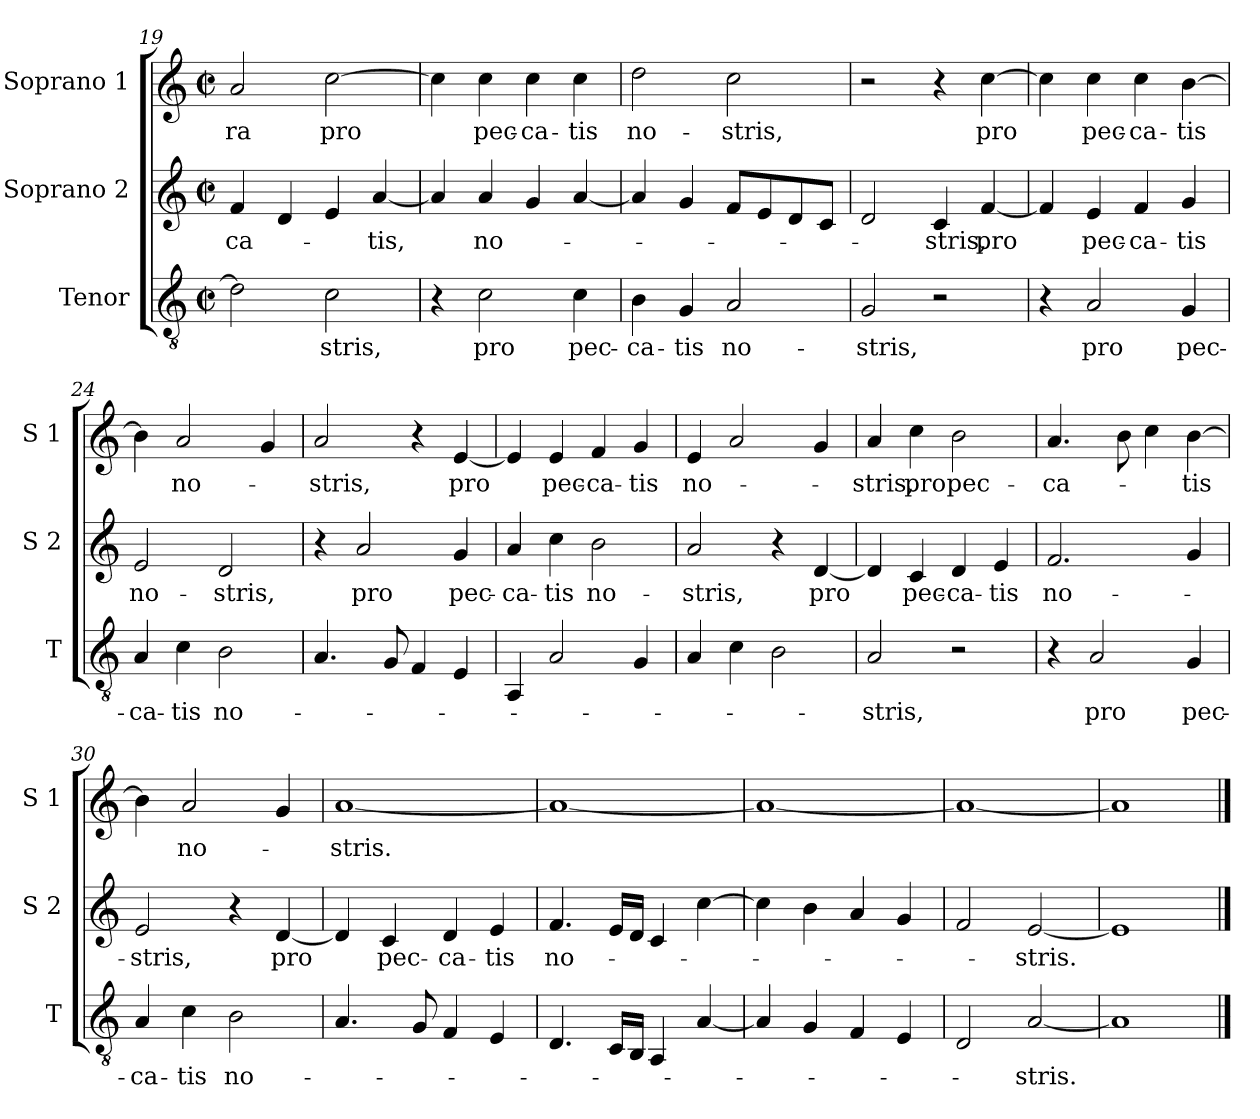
**kern	**text	**kern	**text	**kern	**text
*part3	*part3	*part2	*part2	*part1	*part1
*staff3	*staff3	*staff2	*staff2	*staff1	*staff1
*I"Tenor	*	*I"Soprano 2	*	*I"Soprano 1	*
*I'T	*	*I'S 2	*	*I'S 1	*
*clefGv2	*	*clefG2	*	*clefG2	*
*k[]	*	*k[]	*	*k[]	*
*C:	*	*C:	*	*C:	*
*M2/2	*	*M2/2	*	*M2/2	*
*met(c|)	*	*met(c|)	*	*met(c|)	*
=19	=19	=19	=19	=19	=19
!	!	!	!LO:LY:b	!	!LO:LY:b
2d\]	.	4f/	-ca-	2a/	-ra
.	.	4d/	.	.	.
!	!LO:LY:b	!	!	!	!LO:LY:b
2c\	-stris,	4e/	.	[2cc\	pro
!	!	!	!LO:LY:b	!	!
.	.	[4a/	-tis,	.	.
=20	=20	=20	=20	=20	=20
4r	.	4a/]	.	4cc\]	.
!	!LO:LY:b	!	!LO:LY:b	!	!LO:LY:b
2c\	pro	4a/	no-	4cc\	pec-
!	!	!	!	!	!LO:LY:b
.	.	4g/	.	4cc\	-ca-
!	!LO:LY:b	!	!	!	!LO:LY:b
4c\	pec-	[4a/	.	4cc\	-tis
!!LO:LB:g=z
=21	=21	=21	=21	=21	=21
!	!LO:LY:b	!	!	!	!LO:LY:b
4B\	-ca-	4a/]	.	2dd\	no-
!	!LO:LY:b	!	!	!	!
4G/	-tis	4g/	.	.	.
!	!LO:LY:b	!	!	!	!LO:LY:b
2A/	no-	8f/L	.	2cc\	-stris,
.	.	8e/	.	.	.
.	.	8d/	.	.	.
.	.	8c/J	.	.	.
=22	=22	=22	=22	=22	=22
!	!LO:LY:b	!	!	!	!
2G/	-stris,	2d/	.	2r	.
!	!	!	!LO:LY:b	!	!
2r	.	4c/	-stris,	4r	.
!	!	!	!LO:LY:b	!	!LO:LY:b
.	.	[4f/	pro	[4cc\	pro
=23	=23	=23	=23	=23	=23
4r	.	4f/]	.	4cc\]	.
!	!LO:LY:b	!	!LO:LY:b	!	!LO:LY:b
2A/	pro	4e/	pec-	4cc\	pec-
!	!	!	!LO:LY:b	!	!LO:LY:b
.	.	4f/	-ca-	4cc\	-ca-
!	!LO:LY:b	!	!LO:LY:b	!	!LO:LY:b
4G/	pec-	4g/	-tis	[4b\	-tis
=24	=24	=24	=24	=24	=24
!	!LO:LY:b	!	!LO:LY:b	!	!
4A/	-ca-	2e/	no-	4b\]	.
!	!LO:LY:b	!	!	!	!LO:LY:b
4c\	-tis	.	.	2a/	no-
!	!LO:LY:b	!	!LO:LY:b	!	!
2B\	no-	2d/	-stris,	.	.
.	.	.	.	4g/	.
=25	=25	=25	=25	=25	=25
!	!	!	!	!	!LO:LY:b
4.A/	.	4r	.	2a/	-stris,
!	!	!	!LO:LY:b	!	!
.	.	2a/	pro	.	.
8G/	.	.	.	.	.
4F/	.	.	.	4r	.
!	!	!	!LO:LY:b	!	!LO:LY:b
4E/	.	4g/	pec-	[4e/	pro
!!LO:LB:g=z
=26	=26	=26	=26	=26	=26
!	!	!	!LO:LY:b	!	!
4AA/	.	4a/	-ca-	4e/]	.
!	!	!	!LO:LY:b	!	!LO:LY:b
2A/	.	4cc\	-tis	4e/	pec-
!	!	!	!LO:LY:b	!	!LO:LY:b
.	.	2b\	no-	4f/	-ca-
!	!	!	!	!	!LO:LY:b
4G/	.	.	.	4g/	-tis
=27	=27	=27	=27	=27	=27
!	!	!	!LO:LY:b	!	!LO:LY:b
4A/	.	2a/	-stris,	4e/	no-
4c\	.	.	.	2a/	.
2B\	.	4r	.	.	.
!	!	!	!LO:LY:b	!	!
.	.	[4d/	pro	4g/	.
=28	=28	=28	=28	=28	=28
!	!LO:LY:b	!	!	!	!LO:LY:b
2A/	-stris,	4d/]	.	4a/	-stris,
!	!	!	!LO:LY:b	!	!LO:LY:b
.	.	4c/	pec-	4cc\	pro
!	!	!	!LO:LY:b	!	!LO:LY:b
2r	.	4d/	-ca-	2b\	pec-
!	!	!	!LO:LY:b	!	!
.	.	4e/	-tis	.	.
=29	=29	=29	=29	=29	=29
!	!	!	!LO:LY:b	!	!LO:LY:b
4r	.	2.f/	no-	4.a/	-ca-
!	!LO:LY:b	!	!	!	!
2A/	pro	.	.	.	.
.	.	.	.	8b\	.
.	.	.	.	4cc\	.
!	!LO:LY:b	!	!	!	!LO:LY:b
4G/	pec-	4g/	.	[4b\	-tis
=30	=30	=30	=30	=30	=30
!	!LO:LY:b	!	!LO:LY:b	!	!
4A/	-ca-	2e/	-stris,	4b\]	.
!	!LO:LY:b	!	!	!	!LO:LY:b
4c\	-tis	.	.	2a/	no-
!	!LO:LY:b	!	!	!	!
2B\	no-	4r	.	.	.
!	!	!	!LO:LY:b	!	!
.	.	[4d/	pro	4g/	.
!!LO:LB:g=z
=31	=31	=31	=31	=31	=31
!	!	!	!	!	!LO:LY:b
4.A/	.	4d/]	.	[1a	-stris.
!	!	!	!LO:LY:b	!	!
.	.	4c/	pec-	.	.
8G/	.	.	.	.	.
!	!	!	!LO:LY:b	!	!
4F/	.	4d/	-ca-	.	.
!	!	!	!LO:LY:b	!	!
4E/	.	4e/	-tis	.	.
=32	=32	=32	=32	=32	=32
!	!	!	!LO:LY:b	!	!
4.D/	.	4.f/	no-	1a_	.
16C/LL	.	16e/LL	.	.	.
16BB/JJ	.	16d/JJ	.	.	.
4AA/	.	4c/	.	.	.
[4A/	.	[4cc\	.	.	.
=33	=33	=33	=33	=33	=33
4A/]	.	4cc\]	.	1a_	.
4G/	.	4b\	.	.	.
4F/	.	4a/	.	.	.
4E/	.	4g/	.	.	.
=34	=34	=34	=34	=34	=34
2D/	.	2f/	.	1a_	.
!	!LO:LY:b	!	!LO:LY:b	!	!
[2A/	-stris.	[2e/	-stris.	.	.
=35	=35	=35	=35	=35	=35
1A]	.	1e]	.	1a]	.
==	==	==	==	==	==
*-	*-	*-	*-	*-	*-
